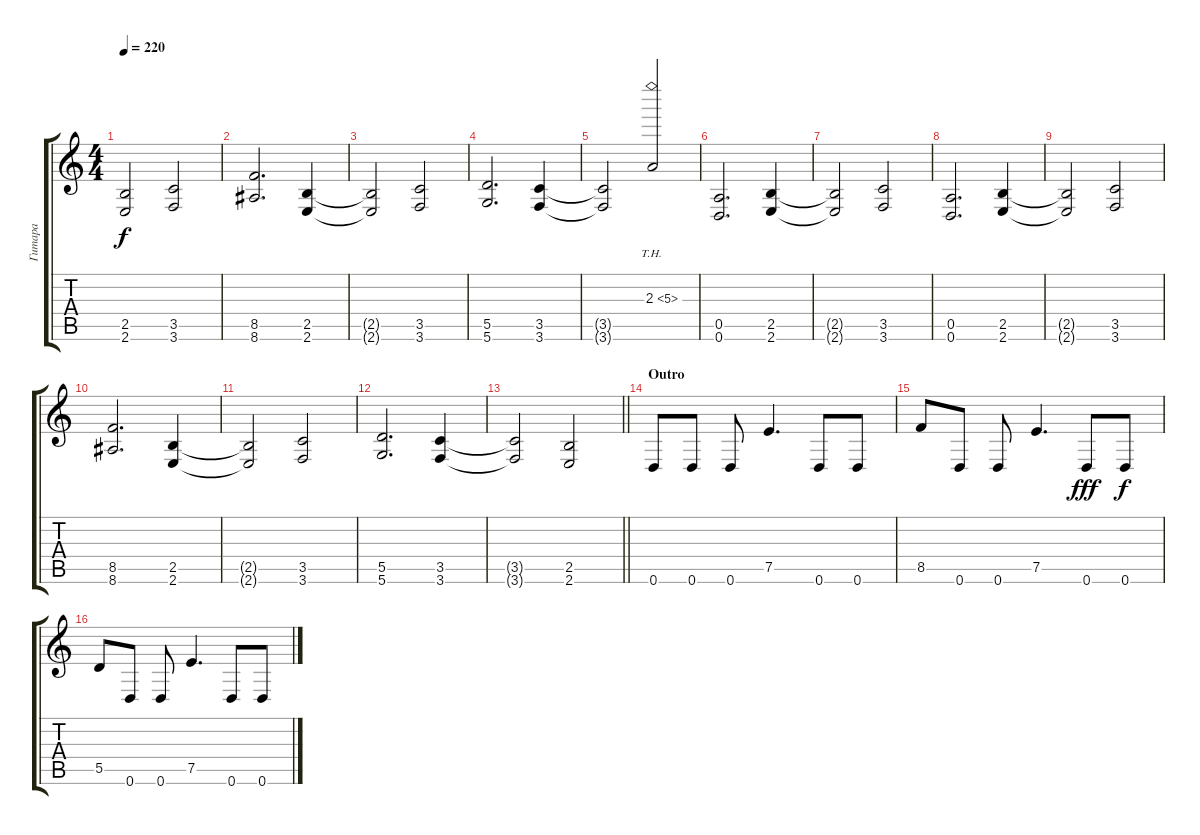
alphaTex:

\track ("Гитара" "Гитара") {instrument distortionguitar}
\staff {score tabs}
\tuning (E4 B3 G3 D3 A2 D2) {hide}
\ts (4 4)
\tempo 220
\clef g2
\ks c
(2.5{t} 2.6{t}).2{dy f} (3.5 3.6).2 |
(8.5 8.6).2{d} (2.5 2.6).4 |
(2.5{t} 2.6{t}).2 (3.5 3.6).2 |
(5.5 5.6).2{d} (3.5 3.6).4 |
(3.5{t} 3.6{t}).2 2.3{th 3}.2 |
(0.5 0.6).2{d} (2.5 2.6).4 |
(2.5{t} 2.6{t}).2 (3.5 3.6).2 |
(0.5 0.6).2{d} (2.5 2.6).4 |
(2.5{t} 2.6{t}).2 (3.5 3.6).2 |
(8.5 8.6).2{d} (2.5 2.6).4 |
(2.5{t} 2.6{t}).2 (3.5 3.6).2 |
(5.5 5.6).2{d} (3.5 3.6).4 |
\barLineRight lightlight
(3.5{t} 3.6{t}).2 (2.5 2.6).2 |
\section ("" "Outro")
0.6.8 0.6.8 0.6.8 7.5.4{d} 0.6.8 0.6.8 |
8.5.8 0.6.8 0.6.8 7.5.4{d} 0.6.8{dy fff} 0.6.8{dy f} |
5.5.8 0.6.8 0.6.8 7.5.4{d} 0.6.8 0.6.8
